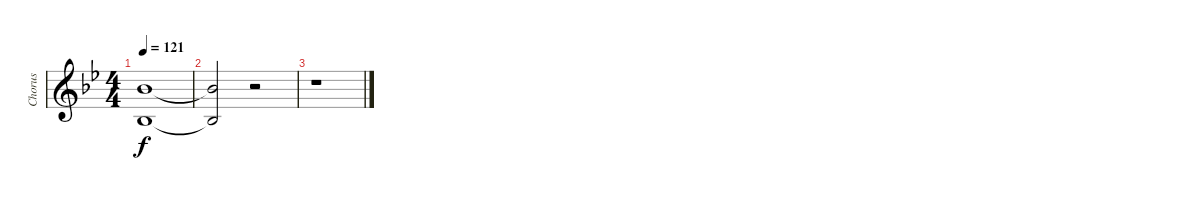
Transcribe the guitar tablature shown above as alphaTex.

\track ("Chorus" "Chorus") {instrument lead6voice}
\staff {score}
\tuning (E4 B3 G3 D3 A2 E2) {hide}
\ts (4 4)
\tempo 121
\clef g2
\ks bb
(6.1{t} 3.3{t}).1{dy f} |
(6.1{t} 3.3{t}).2 r.2 |
r.1
